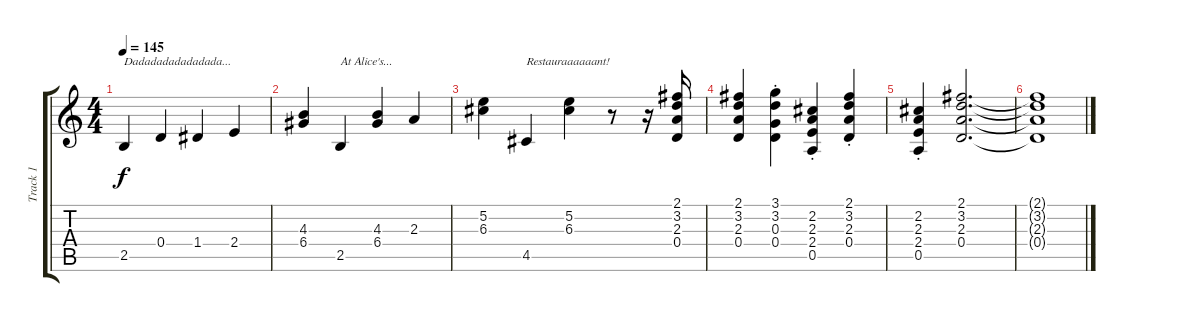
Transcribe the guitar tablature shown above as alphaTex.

\track ("Track 1" "Track 1") {instrument acousticguitarsteel}
\staff {score tabs}
\tuning (E4 B3 G3 D3 A2 E2) {hide}
\ts (4 4)
\tempo 145
\clef g2
\ks c
2.5.4{txt "Dadadadadadadada..." dy f} 0.4.4 1.4.4 2.4.4 |
(4.3 6.4).4 2.5.4{txt "At Alice's..."} (4.3 6.4).4 2.3.4 |
(5.2 6.3).4 4.5.4{txt "Restauraaaaaant!"} (5.2 6.3).4 r.8 r.16 (2.1 3.2 2.3 0.4).16 |
(2.1 3.2 2.3 0.4).4 (3.1{st} 3.2{st} 0.3{st} 0.4{st}).4 (2.2{st} 2.3{st} 2.4{st} 0.5{st}).4 (2.1{st} 3.2{st} 2.3{st} 0.4{st}).4 |
(2.2{st} 2.3{st} 2.4{st} 0.5{st}).4 (2.1 3.2 2.3 0.4).2{d} |
(2.1{t} 3.2{t} 2.3{t} 0.4{t}).1
